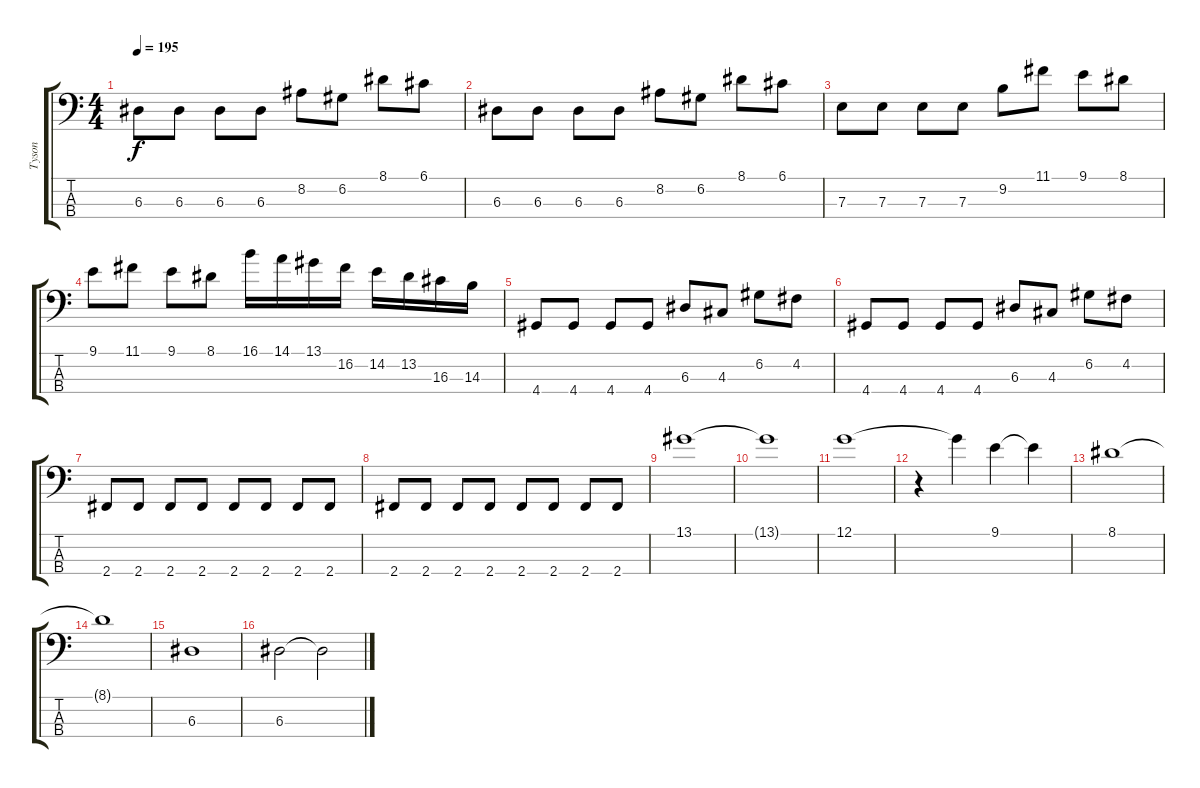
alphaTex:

\track ("Tyson" "Tyson") {instrument electricbasspick}
\staff {score tabs}
\tuning (G2 D2 A1 E1) {hide}
\ts (4 4)
\tempo 195
\clef f4
\ks c
6.3.8{dy f} 6.3.8 6.3.8 6.3.8 8.2.8 6.2.8 8.1.8 6.1.8 |
6.3.8 6.3.8 6.3.8 6.3.8 8.2.8 6.2.8 8.1.8 6.1.8 |
7.3.8 7.3.8 7.3.8 7.3.8 9.2.8 11.1.8 9.1.8 8.1.8 |
9.1.8 11.1.8 9.1.8 8.1.8 16.1.16 14.1.16 13.1.16 16.2.16 14.2.16 13.2.16 16.3.16 14.3.16 |
4.4.8 4.4.8 4.4.8 4.4.8 6.3.8 4.3.8 6.2.8 4.2.8 |
4.4.8 4.4.8 4.4.8 4.4.8 6.3.8 4.3.8 6.2.8 4.2.8 |
2.4.8 2.4.8 2.4.8 2.4.8 2.4.8 2.4.8 2.4.8 2.4.8 |
2.4.8 2.4.8 2.4.8 2.4.8 2.4.8 2.4.8 2.4.8 2.4.8 |
13.1.1 |
13.1{t}.1 |
12.1.1 |
r.4 12.1{t}.4 9.1.4 9.1{t}.4 |
8.1.1 |
8.1{t}.1 |
6.3.1 |
6.3.2 6.3{t}.2
